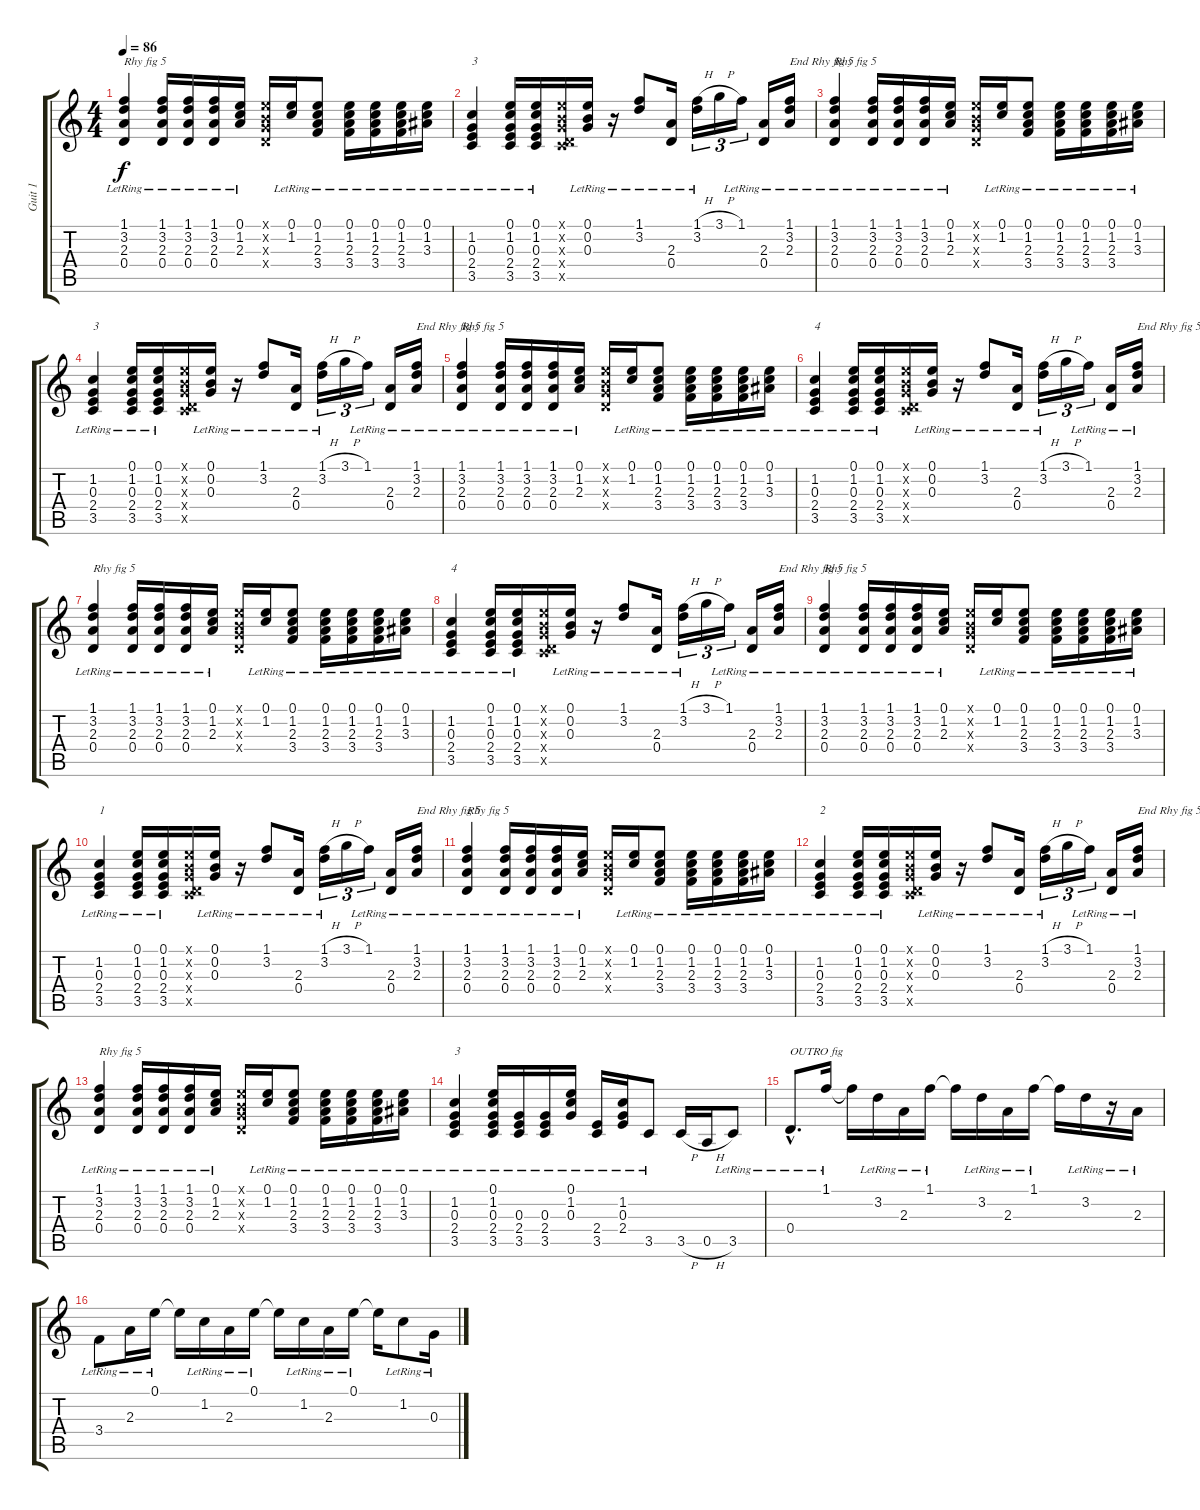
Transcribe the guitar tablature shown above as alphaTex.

\track ("Guit 1" "Guit 1") {instrument acousticguitarnylon}
\staff {score tabs}
\tuning (E4 B3 G3 D3 A2 E2) {hide}
\ts (4 4)
\tempo 86
\clef g2
\ks c
(1.1{lr} 3.2{lr} 2.3{lr} 0.4{lr}).4{txt "Rhy fig 5" dy f} (1.1{lr} 3.2{lr} 2.3{lr} 0.4{lr}).16 (1.1{lr} 3.2{lr} 2.3{lr} 0.4{lr}).16 (1.1{lr} 3.2{lr} 2.3{lr} 0.4{lr}).16 (0.1{lr} 1.2{lr} 2.3{lr}).16 (0.1{x} 0.2{x} 0.3{x} 0.4{x}).16 (0.1{lr} 1.2{lr}).16 (0.1{lr} 1.2{lr} 2.3{lr} 3.4{lr}).8 (0.1{lr} 1.2{lr} 2.3{lr} 3.4{lr}).16 (0.1{lr} 1.2{lr} 2.3{lr} 3.4{lr}).16 (0.1{lr} 1.2{lr} 2.3{lr} 3.4{lr}).16 (0.1{lr} 1.2{lr} 3.3{lr}).16 |
(1.2{lr} 0.3 2.4 3.5{lr}).4{txt "3"} (0.1{lr} 1.2{lr} 0.3{lr} 2.4{lr} 3.5{lr}).16 (0.1{lr} 1.2{lr} 0.3{lr} 2.4{lr} 3.5{lr}).16 (0.1{x} 0.2{x} 0.3{x} 0.4{x} 3.5{x}).16 (0.1{lr} 0.2{lr} 0.3{lr}).16 r.16 (1.1{lr} 3.2{lr}).8 (2.3{lr} 0.4{lr}).16 (1.1{h} 3.2{lr}).16{tu (3 2)} 3.1{h}.16{tu (3 2)} 1.1{lr}.16{tu (3 2)} (2.3{lr} 0.4{lr}).16 (1.1{lr} 3.2{lr} 2.3{lr}).16{txt "End Rhy fig 5"} |
(1.1{lr} 3.2{lr} 2.3{lr} 0.4{lr}).4{txt "Rhy fig 5"} (1.1{lr} 3.2{lr} 2.3{lr} 0.4{lr}).16 (1.1{lr} 3.2{lr} 2.3{lr} 0.4{lr}).16 (1.1{lr} 3.2{lr} 2.3{lr} 0.4{lr}).16 (0.1{lr} 1.2{lr} 2.3{lr}).16 (0.1{x} 0.2{x} 0.3{x} 0.4{x}).16 (0.1{lr} 1.2{lr}).16 (0.1{lr} 1.2{lr} 2.3{lr} 3.4{lr}).8 (0.1{lr} 1.2{lr} 2.3{lr} 3.4{lr}).16 (0.1{lr} 1.2{lr} 2.3{lr} 3.4{lr}).16 (0.1{lr} 1.2{lr} 2.3{lr} 3.4{lr}).16 (0.1{lr} 1.2{lr} 3.3{lr}).16 |
(1.2{lr} 0.3 2.4 3.5{lr}).4{txt "3"} (0.1{lr} 1.2{lr} 0.3{lr} 2.4{lr} 3.5{lr}).16 (0.1{lr} 1.2{lr} 0.3{lr} 2.4{lr} 3.5{lr}).16 (0.1{x} 0.2{x} 0.3{x} 0.4{x} 3.5{x}).16 (0.1{lr} 0.2{lr} 0.3{lr}).16 r.16 (1.1{lr} 3.2{lr}).8 (2.3{lr} 0.4{lr}).16 (1.1{h} 3.2{lr}).16{tu (3 2)} 3.1{h}.16{tu (3 2)} 1.1{lr}.16{tu (3 2)} (2.3{lr} 0.4{lr}).16 (1.1{lr} 3.2{lr} 2.3{lr}).16{txt "End Rhy fig 5"} |
(1.1{lr} 3.2{lr} 2.3{lr} 0.4{lr}).4{txt "Rhy fig 5"} (1.1{lr} 3.2{lr} 2.3{lr} 0.4{lr}).16 (1.1{lr} 3.2{lr} 2.3{lr} 0.4{lr}).16 (1.1{lr} 3.2{lr} 2.3{lr} 0.4{lr}).16 (0.1{lr} 1.2{lr} 2.3{lr}).16 (0.1{x} 0.2{x} 0.3{x} 0.4{x}).16 (0.1{lr} 1.2{lr}).16 (0.1{lr} 1.2{lr} 2.3{lr} 3.4{lr}).8 (0.1{lr} 1.2{lr} 2.3{lr} 3.4{lr}).16 (0.1{lr} 1.2{lr} 2.3{lr} 3.4{lr}).16 (0.1{lr} 1.2{lr} 2.3{lr} 3.4{lr}).16 (0.1{lr} 1.2{lr} 3.3{lr}).16 |
(1.2{lr} 0.3 2.4 3.5{lr}).4{txt "4"} (0.1{lr} 1.2{lr} 0.3{lr} 2.4{lr} 3.5{lr}).16 (0.1{lr} 1.2{lr} 0.3{lr} 2.4{lr} 3.5{lr}).16 (0.1{x} 0.2{x} 0.3{x} 0.4{x} 3.5{x}).16 (0.1{lr} 0.2{lr} 0.3{lr}).16 r.16 (1.1{lr} 3.2{lr}).8 (2.3{lr} 0.4{lr}).16 (1.1{h} 3.2{lr}).16{tu (3 2)} 3.1{h}.16{tu (3 2)} 1.1{lr}.16{tu (3 2)} (2.3{lr} 0.4{lr}).16 (1.1{lr} 3.2{lr} 2.3{lr}).16{txt "End Rhy fig 5"} |
(1.1{lr} 3.2{lr} 2.3{lr} 0.4{lr}).4{txt "Rhy fig 5"} (1.1{lr} 3.2{lr} 2.3{lr} 0.4{lr}).16 (1.1{lr} 3.2{lr} 2.3{lr} 0.4{lr}).16 (1.1{lr} 3.2{lr} 2.3{lr} 0.4{lr}).16 (0.1{lr} 1.2{lr} 2.3{lr}).16 (0.1{x} 0.2{x} 0.3{x} 0.4{x}).16 (0.1{lr} 1.2{lr}).16 (0.1{lr} 1.2{lr} 2.3{lr} 3.4{lr}).8 (0.1{lr} 1.2{lr} 2.3{lr} 3.4{lr}).16 (0.1{lr} 1.2{lr} 2.3{lr} 3.4{lr}).16 (0.1{lr} 1.2{lr} 2.3{lr} 3.4{lr}).16 (0.1{lr} 1.2{lr} 3.3{lr}).16 |
(1.2{lr} 0.3 2.4 3.5{lr}).4{txt "4"} (0.1{lr} 1.2{lr} 0.3{lr} 2.4{lr} 3.5{lr}).16 (0.1{lr} 1.2{lr} 0.3{lr} 2.4{lr} 3.5{lr}).16 (0.1{x} 0.2{x} 0.3{x} 0.4{x} 3.5{x}).16 (0.1{lr} 0.2{lr} 0.3{lr}).16 r.16 (1.1{lr} 3.2{lr}).8 (2.3{lr} 0.4{lr}).16 (1.1{h} 3.2{lr}).16{tu (3 2)} 3.1{h}.16{tu (3 2)} 1.1{lr}.16{tu (3 2)} (2.3{lr} 0.4{lr}).16 (1.1{lr} 3.2{lr} 2.3{lr}).16{txt "End Rhy fig 5"} |
(1.1{lr} 3.2{lr} 2.3{lr} 0.4{lr}).4{txt "Rhy fig 5"} (1.1{lr} 3.2{lr} 2.3{lr} 0.4{lr}).16 (1.1{lr} 3.2{lr} 2.3{lr} 0.4{lr}).16 (1.1{lr} 3.2{lr} 2.3{lr} 0.4{lr}).16 (0.1{lr} 1.2{lr} 2.3{lr}).16 (0.1{x} 0.2{x} 0.3{x} 0.4{x}).16 (0.1{lr} 1.2{lr}).16 (0.1{lr} 1.2{lr} 2.3{lr} 3.4{lr}).8 (0.1{lr} 1.2{lr} 2.3{lr} 3.4{lr}).16 (0.1{lr} 1.2{lr} 2.3{lr} 3.4{lr}).16 (0.1{lr} 1.2{lr} 2.3{lr} 3.4{lr}).16 (0.1{lr} 1.2{lr} 3.3{lr}).16 |
(1.2{lr} 0.3 2.4 3.5{lr}).4{txt "1"} (0.1{lr} 1.2{lr} 0.3{lr} 2.4{lr} 3.5{lr}).16 (0.1{lr} 1.2{lr} 0.3{lr} 2.4{lr} 3.5{lr}).16 (0.1{x} 0.2{x} 0.3{x} 0.4{x} 3.5{x}).16 (0.1{lr} 0.2{lr} 0.3{lr}).16 r.16 (1.1{lr} 3.2{lr}).8 (2.3{lr} 0.4{lr}).16 (1.1{h} 3.2{lr}).16{tu (3 2)} 3.1{h}.16{tu (3 2)} 1.1{lr}.16{tu (3 2)} (2.3{lr} 0.4{lr}).16 (1.1{lr} 3.2{lr} 2.3{lr}).16{txt "End Rhy fig 5"} |
(1.1{lr} 3.2{lr} 2.3{lr} 0.4{lr}).4{txt "Rhy fig 5"} (1.1{lr} 3.2{lr} 2.3{lr} 0.4{lr}).16 (1.1{lr} 3.2{lr} 2.3{lr} 0.4{lr}).16 (1.1{lr} 3.2{lr} 2.3{lr} 0.4{lr}).16 (0.1{lr} 1.2{lr} 2.3{lr}).16 (0.1{x} 0.2{x} 0.3{x} 0.4{x}).16 (0.1{lr} 1.2{lr}).16 (0.1{lr} 1.2{lr} 2.3{lr} 3.4{lr}).8 (0.1{lr} 1.2{lr} 2.3{lr} 3.4{lr}).16 (0.1{lr} 1.2{lr} 2.3{lr} 3.4{lr}).16 (0.1{lr} 1.2{lr} 2.3{lr} 3.4{lr}).16 (0.1{lr} 1.2{lr} 3.3{lr}).16 |
(1.2{lr} 0.3 2.4 3.5{lr}).4{txt "2"} (0.1{lr} 1.2{lr} 0.3{lr} 2.4{lr} 3.5{lr}).16 (0.1{lr} 1.2{lr} 0.3{lr} 2.4{lr} 3.5{lr}).16 (0.1{x} 0.2{x} 0.3{x} 0.4{x} 3.5{x}).16 (0.1{lr} 0.2{lr} 0.3{lr}).16 r.16 (1.1{lr} 3.2{lr}).8 (2.3{lr} 0.4{lr}).16 (1.1{h} 3.2{lr}).16{tu (3 2)} 3.1{h}.16{tu (3 2)} 1.1{lr}.16{tu (3 2)} (2.3{lr} 0.4{lr}).16 (1.1{lr} 3.2{lr} 2.3{lr}).16{txt "End Rhy fig 5"} |
(1.1{lr} 3.2{lr} 2.3{lr} 0.4{lr}).4{txt "Rhy fig 5"} (1.1{lr} 3.2{lr} 2.3{lr} 0.4{lr}).16 (1.1{lr} 3.2{lr} 2.3{lr} 0.4{lr}).16 (1.1{lr} 3.2{lr} 2.3{lr} 0.4{lr}).16 (0.1{lr} 1.2{lr} 2.3{lr}).16 (0.1{x} 0.2{x} 0.3{x} 0.4{x}).16 (0.1{lr} 1.2{lr}).16 (0.1{lr} 1.2{lr} 2.3{lr} 3.4{lr}).8 (0.1{lr} 1.2{lr} 2.3{lr} 3.4{lr}).16 (0.1{lr} 1.2{lr} 2.3{lr} 3.4{lr}).16 (0.1{lr} 1.2{lr} 2.3{lr} 3.4{lr}).16 (0.1{lr} 1.2{lr} 3.3{lr}).16 |
(1.2{lr} 0.3{lr} 2.4{lr} 3.5{lr}).4{txt "3"} (0.1{lr} 1.2{lr} 0.3{lr} 2.4{lr} 3.5{lr}).16 (0.3{lr} 2.4{lr} 3.5{lr}).16 (0.3{lr} 2.4{lr} 3.5{lr}).16 (0.1{lr} 1.2{lr} 0.3{lr}).16 (2.4{lr} 3.5{lr}).16 (1.2{lr} 0.3{lr} 2.4{lr}).16 3.5{lr}.8 3.5{h}.16 0.5{h}.16 3.5{lr}.8 |
0.4{hac lr}.8{d txt "OUTRO fig"} 1.1{lr}.16 1.1{t}.16 3.2{lr}.16 2.3{lr}.16 1.1{lr}.16 1.1{t}.16 3.2{lr}.16 2.3{lr}.16 1.1{lr}.16 1.1{t}.16 3.2{lr}.16 r.16 2.3{lr}.16 |
3.4{lr}.8 2.3{lr}.16 0.1{lr}.16 0.1{t}.16 1.2{lr}.16 2.3{lr}.16 0.1{lr}.16 0.1{t}.16 1.2{lr}.16 2.3{lr}.16 0.1{lr}.16 0.1{t}.16 1.2{lr}.8 0.3{lr}.16
